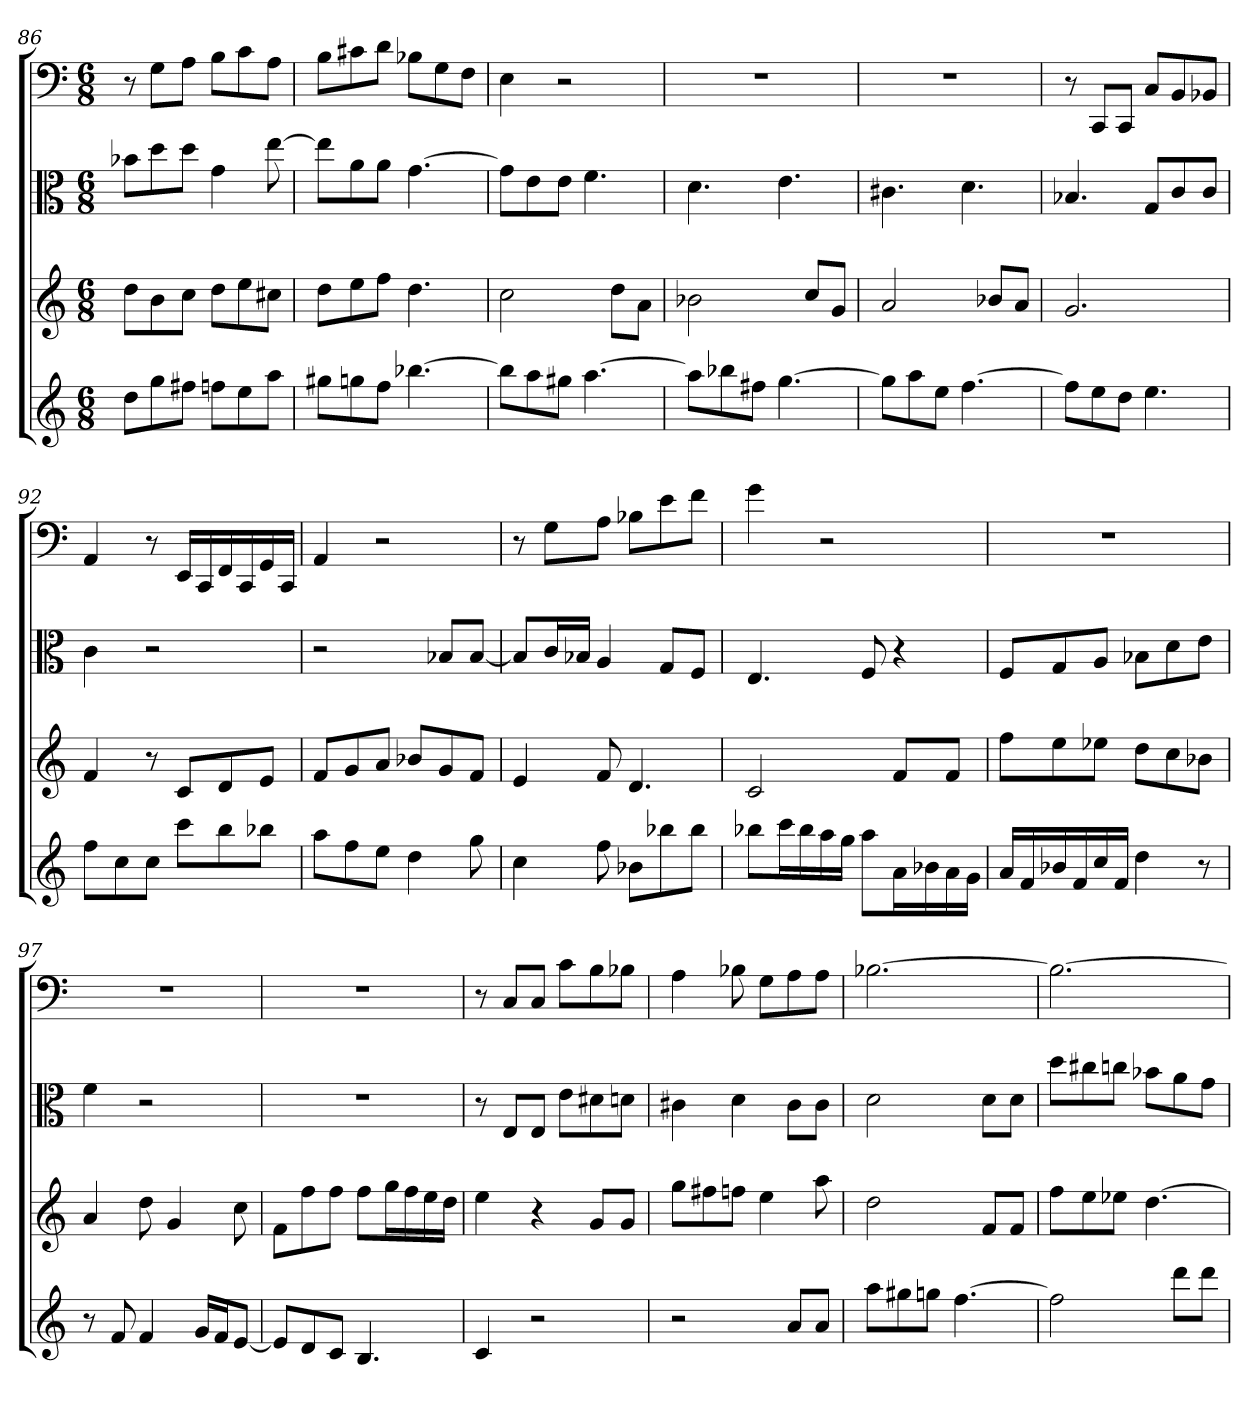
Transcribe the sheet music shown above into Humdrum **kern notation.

**kern	**kern	**kern	**kern
*part4	*part3	*part2	*part1
*staff4	*staff3	*staff2	*staff1
*	*	*clefC3	*clefF4
*k[]	*k[]	*k[]	*k[]
*C:	*C:	*C:	*C:
*M6/8	*M6/8	*M6/8	*M6/8
=86	=86	=86	=86
8ddL	8ddL	8b-X\L	8r
8gg	8b	8dd\	8G\L
8ff#XJ	8ccJ	8dd\J	8A\J
8ffnL	8ddL	4g	8B\L
8ee	8ee	.	8c\
8aaJ	8cc#XJ	[8ee	8A\J
=87	=87	=87	=87
8gg#XL	8ddL	8ee\L]	8B\L
8ggn	8ee	8a\	8c#X\
8ffJ	8ffJ	8a\J	8d\J
[4.bb-X	4.dd	[4.g	8B-X\L
.	.	.	8G\
.	.	.	8F\J
=88	=88	=88	=88
8bb-L]	2cc	8g\L]	4E
8aa	.	8e\	.
8gg#XJ	.	8e\J	2r
[4.aa	.	4.f	.
.	8ddL	.	.
.	8aJ	.	.
=89	=89	=89	=89
8aaL]	2b-X	4.d	2.r
8bb-X	.	.	.
8ff#XJ	.	.	.
[4.gg	.	4.e	.
.	8ccL	.	.
.	8gJ	.	.
=90	=90	=90	=90
8ggL]	2a	4.c#X	2.r
8aa	.	.	.
8eeJ	.	.	.
[4.ff	.	4.d	.
.	8b-XL	.	.
.	8aJ	.	.
=91	=91	=91	=91
8ffL]	2.g	4.B-X	8r
8ee	.	.	8CC/L
8ddJ	.	.	8CC/J
4.ee	.	8G/L	8C/L
.	.	8c/	8BB/
.	.	8c/J	8BB-X/J
=92	=92	=92	=92
8ffL	4f	4c	4AA
8cc	.	.	.
8ccJ	8r	2r	8r
8cccL	8cL	.	16EE/LL
.	.	.	16CC/
8bb	8d	.	16FF/
.	.	.	16CC/
8bb-XJ	8eJ	.	16GG/
.	.	.	16CC/JJ
=93	=93	=93	=93
8aaL	8fL	2r	4AA
8ff	8g	.	.
8eeJ	8aJ	.	2r
4dd	8b-XL	.	.
.	8g	8B-X/L	.
8gg	8fJ	[8B-/J	.
=94	=94	=94	=94
4cc	4e	8B-/L]	8r
.	.	16c/L	8G\L
.	.	16B-X/JJ	.
8ff	8f	4A	8A\J
8b-XL	4.d	.	8B-X\L
8bb-X	.	8G/L	8e\
8bb-J	.	8F/J	8f\J
=95	=95	=95	=95
8bb-XL	2c	4.E	4g
16cccL	.	.	.
16bb-	.	.	.
16aa	.	.	2r
16ggJJ	.	.	.
8aaL	.	8F	.
16aL	8fL	4r	.
16b-X	.	.	.
16a	8fJ	.	.
16gJJ	.	.	.
=96	=96	=96	=96
16aLL	8ffL	8F/L	2.r
16f	.	.	.
16b-X	8ee	8G/	.
16f	.	.	.
16cc	8ee-XJ	8A/J	.
16fJJ	.	.	.
4dd	8ddL	8B-X\L	.
.	8cc	8d\	.
8r	8b-XJ	8e\J	.
=97	=97	=97	=97
8r	4a	4f	2.r
8f	.	.	.
4f	8dd	2r	.
.	4g	.	.
16gLL	.	.	.
16fJ	.	.	.
[8eJ	8cc	.	.
=98	=98	=98	=98
8eL]	8fL	2.r	2.r
8d	8ff	.	.
8cJ	8ffJ	.	.
4.B	8ffL	.	.
.	16ggL	.	.
.	16ff	.	.
.	16ee	.	.
.	16ddJJ	.	.
=99	=99	=99	=99
4c	4ee	8r	8r
.	.	8E/L	8C/L
2r	4r	8E/J	8C/J
.	.	8e\L	8c\L
.	8gL	8d#X\	8B\
.	8gJ	8dn\J	8B-X\J
=100	=100	=100	=100
2r	8ggL	4c#X	4A
.	8ff#X	.	.
.	8ffnJ	4d	8B-X
.	4ee	.	8G\L
8aL	.	8c#\L	8A\
8aJ	8aa	8c#\J	8A\J
=101	=101	=101	=101
8aaL	2dd	2d	[2.B-X
8gg#X	.	.	.
8ggnJ	.	.	.
[4.ff	.	.	.
.	8fL	8d\L	.
.	8fJ	8d\J	.
=102	=102	=102	=102
2ff]	8ffL	8dd\L	2.B-_
.	8ee	8cc#X\	.
.	8ee-XJ	8ccn\J	.
.	[4.dd	8b-X\L	.
8dddL	.	8a\	.
8dddJ	.	8g\J	.
=	=	=	=
*-	*-	*-	*-
